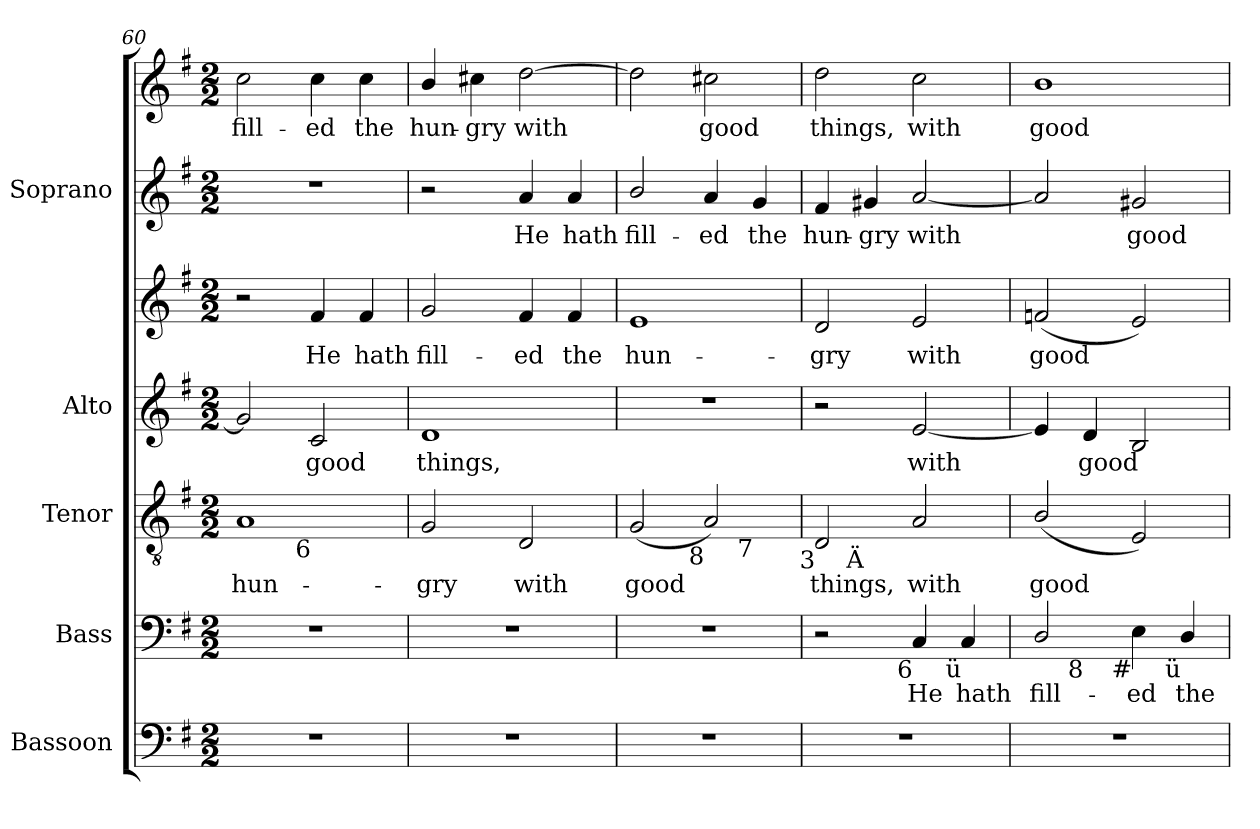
**kern	**kern	**text	**kern	**text	**kern	**text	**kern	**text	**kern	**text	**kern	**text
*part5	*part4	*part4	*part3	*part3	*part2	*part2	*part2	*part2	*part1	*part1	*part1	*part1
*staff7	*staff6	*staff6	*staff5	*staff5	*staff4	*staff4	*staff3	*staff3	*staff2	*staff2	*staff1	*staff1
*I"Bassoon	*I"Bass	*	*I"Tenor	*	*I"Alto	*	*	*	*I"Soprano	*	*	*
*I'Bsn.	*I'B.	*	*I'T.	*	*I'A.	*	*	*	*I'S.	*	*	*
*clefF4	*clefF4	*	*clefGv2	*	*clefG2	*	*clefG2	*	*clefG2	*	*clefG2	*
*	*	*	*ITrd7c12	*	*	*	*	*	*	*	*	*
*k[f#]	*k[f#]	*	*k[f#]	*	*k[f#]	*	*k[f#]	*	*k[f#]	*	*k[f#]	*
*e:	*e:	*	*e:	*	*e:	*	*e:	*	*e:	*	*e:	*
*M2/2	*M2/2	*	*M2/2	*	*M2/2	*	*M2/2	*	*M2/2	*	*M2/2	*
=60	=60	=60	=60	=60	=60	=60	=60	=60	=60	=60	=60	=60
!	!	!	!	!LO:LY:b:color=#000000	!	!	!	!	!	!	!	!
!	!	!	!LO:TX:b:rj:t=7	!	!	!	!	!	!	!	!	!
!	!	!	!	!	!	!	!	!	!	!	!	!LO:LY:b:color=#000000
*	*	*	*^	*	*	*	*	*	*	*	*	*
1r	1r	.	1AAi	2ryy	hun-	2gi/]	.	2r	.	1r	.	2cci\	fill-
!	!	!	!	!	!	!	!LO:LY:b:color=#000000	!	!	!	!	!	!
!	!	!	!	!	!	!	!	!	!LO:LY:b:color=#000000	!	!	!	!
!	!	!	!	!LO:TX:b:rj:t=6	!	!	!	!	!	!	!	!	!
!	!	!	!	!	!	!	!	!	!	!	!	!	!LO:LY:b:color=#000000
.	.	.	.	2ryy	.	2ci/	good	4f#i/	He	.	.	4cci\	-ed
!	!	!	!	!	!	!	!	!	!LO:LY:b:color=#000000	!	!	!	!
!	!	!	!	!	!	!	!	!	!	!	!	!	!LO:LY:b:color=#000000
.	.	.	.	.	.	.	.	4f#i/	hath	.	.	4cci\	the
*	*	*	*v	*v	*	*	*	*	*	*	*	*	*
=61	=61	=61	=61	=61	=61	=61	=61	=61	=61	=61	=61	=61
*	*	*	*^	*	*	*	*	*	*	*	*	*
!	!	!	!	!	!LO:LY:b:color=#000000	!	!	!	!	!	!	!	!
*	*	*	*v	*v	*	*	*	*	*	*	*	*	*
*	*	*	*^	*	*	*	*	*	*	*	*	*
!	!	!	!	!	!	!	!LO:LY:b:color=#000000	!	!	!	!	!	!
*	*	*	*v	*v	*	*	*	*	*	*	*	*	*
*	*	*	*^	*	*	*	*	*	*	*	*	*
!	!	!	!	!	!	!	!	!	!LO:LY:b:color=#000000	!	!	!	!
*	*	*	*v	*v	*	*	*	*	*	*	*	*	*
*	*	*	*^	*	*	*	*	*	*	*	*	*
!	!	!	!	!	!	!	!	!	!	!	!	!	!LO:LY:b:color=#000000
*	*	*	*v	*v	*	*	*	*	*	*	*	*	*
1r	1r	.	2GGi/	-gry	1di	things,	2gi/	fill-	2r	.	4bi/	hun-
!	!	!	!	!	!	!	!	!	!	!	!	!LO:LY:b:color=#000000
.	.	.	.	.	.	.	.	.	.	.	4cc#Xi\	-gry
!	!	!	!	!LO:LY:b:color=#000000	!	!	!	!	!	!	!	!
!	!	!	!	!	!	!	!	!LO:LY:b:color=#000000	!	!	!	!
!	!	!	!	!	!	!	!	!	!	!LO:LY:b:color=#000000	!	!
!	!	!	!	!	!	!	!	!	!	!	!	!LO:LY:b:color=#000000
.	.	.	2DDi/	with	.	.	4f#i/	-ed	4ai/	He	[2ddi\	with
!	!	!	!	!	!	!	!	!LO:LY:b:color=#000000	!	!	!	!
!	!	!	!	!	!	!	!	!	!	!LO:LY:b:color=#000000	!	!
.	.	.	.	.	.	.	4f#i/	the	4ai/	hath	.	.
=62	=62	=62	=62	=62	=62	=62	=62	=62	=62	=62	=62	=62
!	!	!	!	!LO:LY:b:color=#000000	!	!	!	!	!	!	!	!
!	!	!	!	!	!	!	!	!LO:LY:b:color=#000000	!	!	!	!
!	!	!	!LO:TX:b:rj:t=6	!	!	!	!	!	!	!	!	!
!	!	!	!	!	!	!	!	!	!	!LO:LY:b:color=#000000	!	!
*	*	*	*^	*	*	*	*	*	*	*	*	*
1r	1r	.	(2GGi/	2.ryy	good	1r	.	1ei	hun-	2bi/	fill-	2ddi\]	.
!	!	!	!	!	!	!	!	!	!	!	!LO:LY:b:color=#000000	!	!
!	!	!	!LO:TX:b:rj:t=8	!	!	!	!	!	!	!	!	!	!
!	!	!	!	!	!	!	!	!	!	!	!	!	!LO:LY:b:color=#000000
.	.	.	2AAi/)	.	.	.	.	.	.	4ai/	-ed	2cc#Xi\	good
!	!	!	!	!LO:TX:b:rj:t=7	!	!	!	!	!	!	!	!	!
!	!	!	!	!	!	!	!	!	!	!	!LO:LY:b:color=#000000	!	!
.	.	.	.	4ryy	.	.	.	.	.	4gi/	the	.	.
=63	=63	=63	=63	=63	=63	=63	=63	=63	=63	=63	=63	=63	=63
!	!	!	!	!	!LO:LY:b:color=#000000	!	!	!	!	!	!	!	!
!	!	!	!	!	!	!	!	!	!LO:LY:b:color=#000000	!	!	!	!
!	!	!	!	!	!	!	!	!	!	!	!LO:LY:b:color=#000000	!	!
!	!	!	!LO:TX:b:rj:t=3	!	!	!	!	!	!	!	!	!	!
!	!	!	!	!	!	!	!	!	!	!	!	!	!LO:LY:b:color=#000000
1r	2r	.	2DDi/	4ryy	things,	2r	.	2di/	-gry	4f#i/	hun-	2ddi\	things,
!	!	!	!	!LO:TX:b:rj:t=Ä	!	!	!	!	!	!	!	!	!
!	!	!	!	!	!	!	!	!	!	!	!LO:LY:b:color=#000000	!	!
.	.	.	.	2.ryy	.	.	.	.	.	4g#Xi/	-gry	.	.
!	!	!LO:LY:b:color=#000000	!	!	!	!	!	!	!	!	!	!	!
!	!	!	!	!	!LO:LY:b:color=#000000	!	!	!	!	!	!	!	!
!	!	!	!	!	!	!	!LO:LY:b:color=#000000	!	!	!	!	!	!
!	!	!	!	!	!	!	!	!	!LO:LY:b:color=#000000	!	!	!	!
!	!	!	!	!	!	!	!	!	!	!	!LO:LY:b:color=#000000	!	!
!	!LO:TX:b:rj:t=6	!	!	!	!	!	!	!	!	!	!	!	!
!	!	!	!	!	!	!	!	!	!	!	!	!	!LO:LY:b:color=#000000
.	4Ci/	He	2AAi/	.	with	[2ei/	with	2ei/	with	[2ai/	with	2cci\	with
!	!LO:TX:b:rj:t=ü	!	!	!	!	!	!	!	!	!	!	!	!
!	!	!LO:LY:b:color=#000000	!	!	!	!	!	!	!	!	!	!	!
.	4Ci/	hath	.	.	.	.	.	.	.	.	.	.	.
*	*	*	*v	*v	*	*	*	*	*	*	*	*	*
!!LO:PB:g=z
=64	=64	=64	=64	=64	=64	=64	=64	=64	=64	=64	=64	=64
*	*	*	*^	*	*	*	*	*	*	*	*	*
!	!	!LO:LY:b:color=#000000	!	!	!	!	!	!	!	!	!	!	!
*	*	*	*v	*v	*	*	*	*	*	*	*	*	*
*	*	*	*^	*	*	*	*	*	*	*	*	*
!	!	!	!	!	!LO:LY:b:color=#000000	!	!	!	!	!	!	!	!
*	*	*	*v	*v	*	*	*	*	*	*	*	*	*
*	*	*	*^	*	*	*	*	*	*	*	*	*
!	!	!	!	!	!	!	!	!	!LO:LY:b:color=#000000	!	!	!	!
*	*	*	*v	*v	*	*	*	*	*	*	*	*	*
*	*	*	*^	*	*	*	*	*	*	*	*	*
!	!LO:TX:b:rj:t=9	!	!	!	!	!	!	!	!	!	!	!	!
!	!LO:TX:t=§	!	!	!	!	!	!	!	!	!	!	!	!
!	!	!	!	!	!	!	!	!	!	!	!	!	!LO:LY:b:color=#000000
*	*^	*	*v	*v	*	*	*	*	*	*	*	*	*
1r	2Di/	4ryy	fill-	(2BBi/	good	4ei/]	.	(2fni/	good	2ai/]	.	1bi	good
!	!	!LO:TX:b:rj:t=8	!	!	!	!	!	!	!	!	!	!	!
!	!	!	!	!	!	!	!LO:LY:b:color=#000000	!	!	!	!	!	!
.	.	2.ryy	.	.	.	4di/	good	.	.	.	.	.	.
!	!	!	!LO:LY:b:color=#000000	!	!	!	!	!	!	!	!	!	!
!	!LO:TX:b:rj:t=#	!	!	!	!	!	!	!	!	!	!	!	!
!	!	!	!	!	!	!	!	!	!	!	!LO:LY:b:color=#000000	!	!
.	4Ei\	.	-ed	2EEi/)	.	2Bi/	.	2ei/)	.	2g#Xi/	good	.	.
!	!LO:TX:b:rj:t=ü	!	!	!	!	!	!	!	!	!	!	!	!
!	!	!	!LO:LY:b:color=#000000	!	!	!	!	!	!	!	!	!	!
.	4Di/	.	the	.	.	.	.	.	.	.	.	.	.
*	*v	*v	*	*	*	*	*	*	*	*	*	*	*
=	=	=	=	=	=	=	=	=	=	=	=	=
*-	*-	*-	*-	*-	*-	*-	*-	*-	*-	*-	*-	*-
